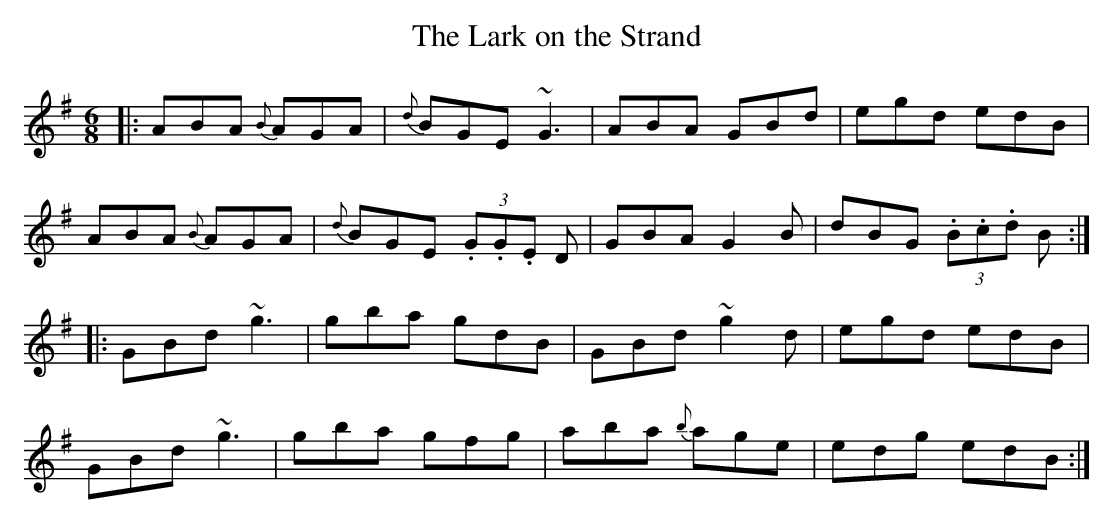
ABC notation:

X:1
T:Lark on the Strand, The
M:6/8
L:1/8
K:G
|:ABA {B}AGA|{d}BGE ~G3|ABA GBd|egd edB|!
ABA {B}AGA|{d}BGE  (3.G.G.E D|GBA G2B|dBG  (3.B.c.d B:|!
|:GBd ~g3|gba gdB|GBd ~g2d|egd edB|!
GBd ~g3|gba gfg|aba {b}age|edg edB:|!
